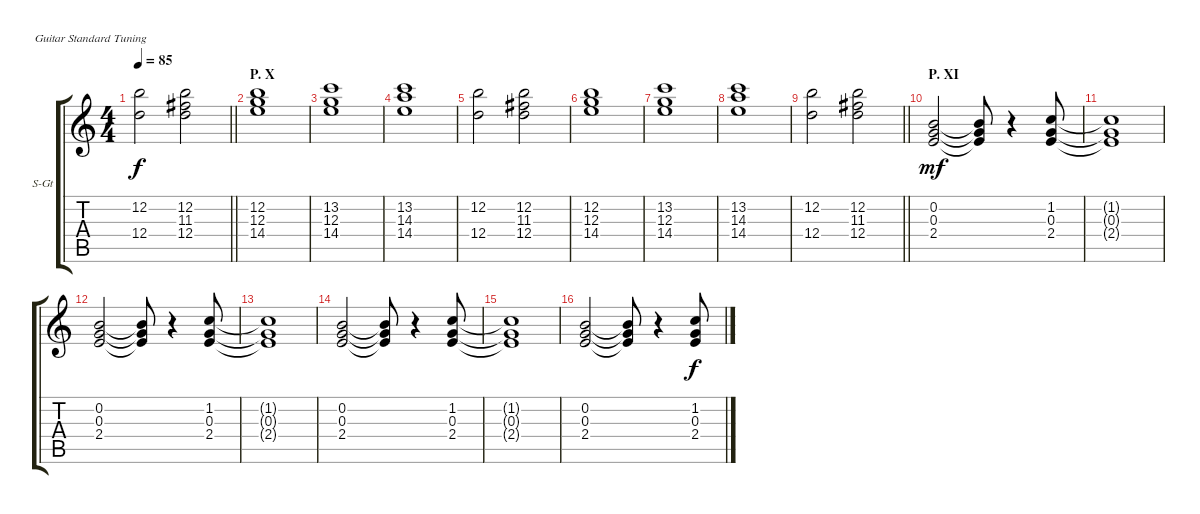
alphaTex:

\bracketExtendMode groupsimilarinstruments
\firstSystemTrackNameOrientation horizontal
\otherSystemsTrackNameOrientation horizontal
\track ("Keyboard [Strings]" "S-Gt") {instrument stringensemble1}
\staff {score tabs}
\tuning (E4 B3 G3 D3 A2 E2)
\displaytranspose 12
\ts (4 4)
\tempo 85
\clef g2
\barLineRight lightlight
\ks c
(12.2 12.4).2{dy f} (12.2 11.3 12.4).2 |
\section ("" "P. X")
(12.2 12.3 14.4).1 |
(13.2 12.3 14.4).1 |
(13.2 14.3 14.4).1 |
(12.2 12.4).2 (12.2 11.3 12.4).2 |
(12.2 12.3 14.4).1 |
(13.2 12.3 14.4).1 |
(13.2 14.3 14.4).1 |
\barLineRight lightlight
(12.2 12.4).2 (12.2 11.3 12.4).2 |
\section ("" "P. XI")
(0.2 0.3 2.4).2{dy mf} (0.2{t} 0.3{t} 2.4{t}).8 r.4 (1.2 0.3 2.4).8 |
(1.2{t} 0.3{t} 2.4{t}).1 |
(0.2 0.3 2.4).2 (0.2{t} 0.3{t} 2.4{t}).8 r.4 (1.2 0.3 2.4).8 |
(1.2{t} 0.3{t} 2.4{t}).1 |
(0.2 0.3 2.4).2 (0.2{t} 0.3{t} 2.4{t}).8 r.4 (1.2 0.3 2.4).8 |
(1.2{t} 0.3{t} 2.4{t}).1 |
(0.2 0.3 2.4).2 (0.2{t} 0.3{t} 2.4{t}).8 r.4 (1.2 0.3 2.4).8{dy f}
